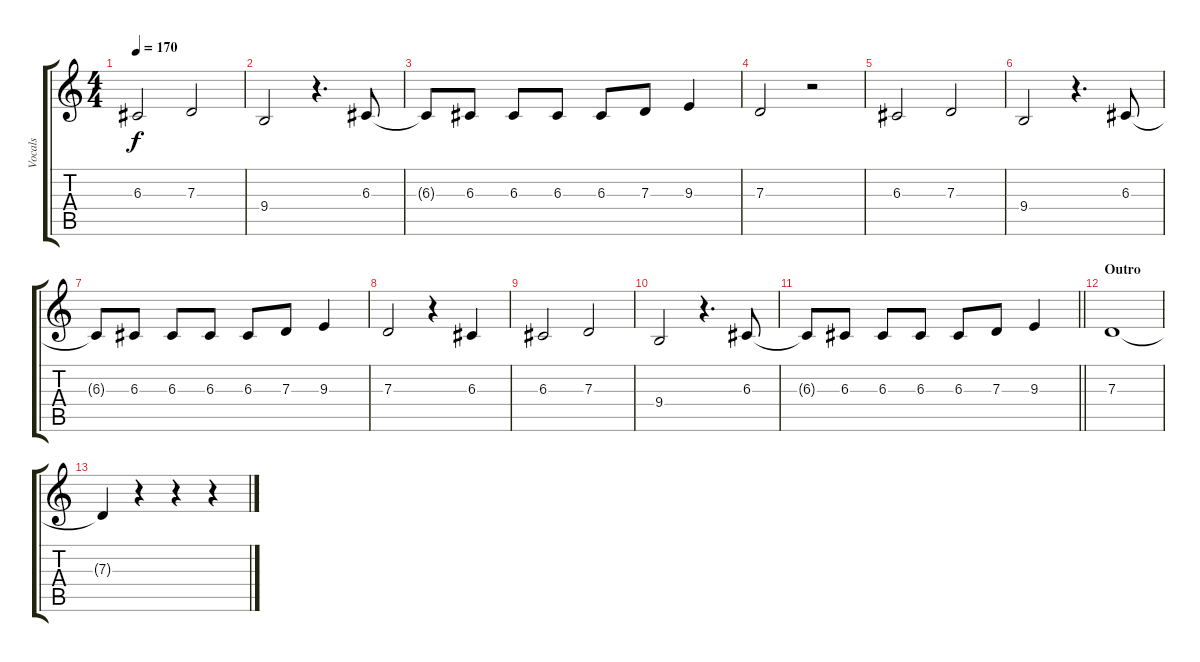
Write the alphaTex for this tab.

\track ("Vocals" "Vocals") {instrument altosax}
\staff {score tabs}
\tuning (E4 B3 G3 D3 A2 E2) {hide}
\ts (4 4)
\tempo 170
\clef g2
\ks c
6.3.2{dy f} 7.3.2 |
9.4.2 r.4{d} 6.3.8 |
6.3{t}.8 6.3.8 6.3.8 6.3.8 6.3.8 7.3.8 9.3.4 |
7.3.2 r.2 |
6.3.2 7.3.2 |
9.4.2 r.4{d} 6.3.8 |
6.3{t}.8 6.3.8 6.3.8 6.3.8 6.3.8 7.3.8 9.3.4 |
7.3.2 r.4 6.3.4 |
6.3.2 7.3.2 |
9.4.2 r.4{d} 6.3.8 |
\barLineRight lightlight
6.3{t}.8 6.3.8 6.3.8 6.3.8 6.3.8 7.3.8 9.3.4 |
\section ("" "Outro")
7.3.1 |
7.3{t}.4 r.4 r.4 r.4
